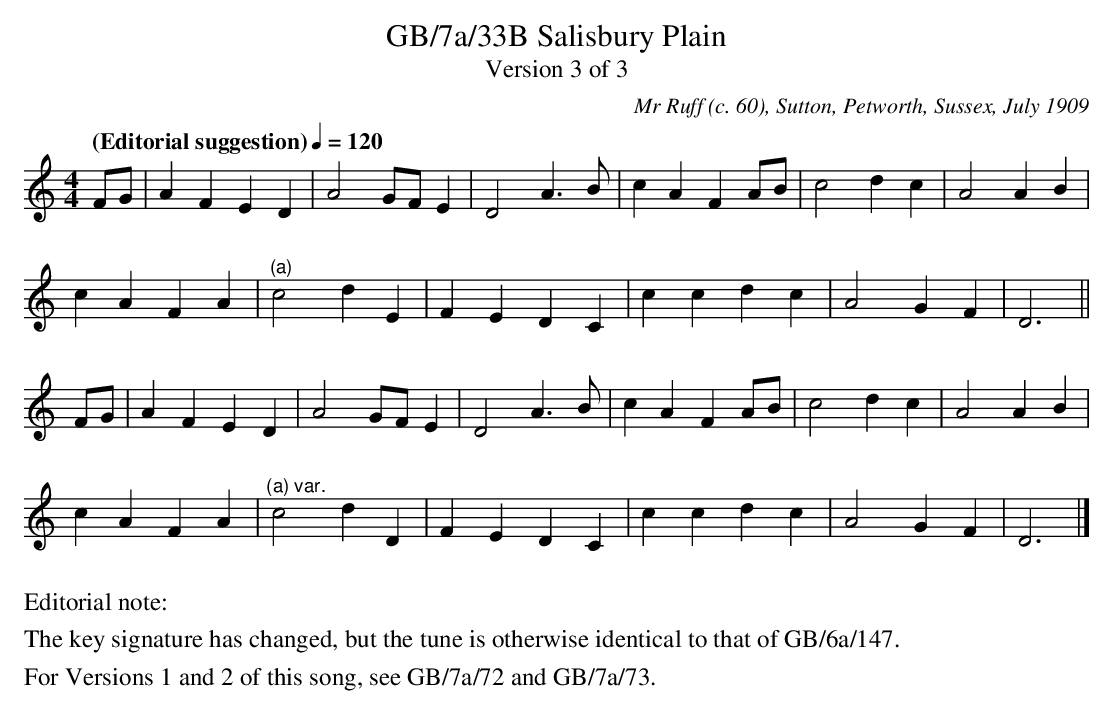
X:1
T:GB/7a/33B Salisbury Plain
T:Version 3 of 3
C:Mr Ruff (c. 60), Sutton, Petworth, Sussex, July 1909
L:1/4
Q:"(Editorial suggestion)" 1/4=120
M:4/4
K:Ddor
F/G/ | A F E D | A2 G/F/ E | D2 A3/2 B/ | c A F A/B/ | c2 d c | A2 A B |
c A F A |"^(a)" c2 d E | F E D C | c c d c | A2 G F | D3 ||
F/G/ | A F E D | A2 G/F/ E | D2 A3/2 B/ | c A F A/B/ | c2 d c | A2 A B |
c A F A |"^(a) var." c2 d D | F E D C | c c d c | A2 G F | D3 |]
